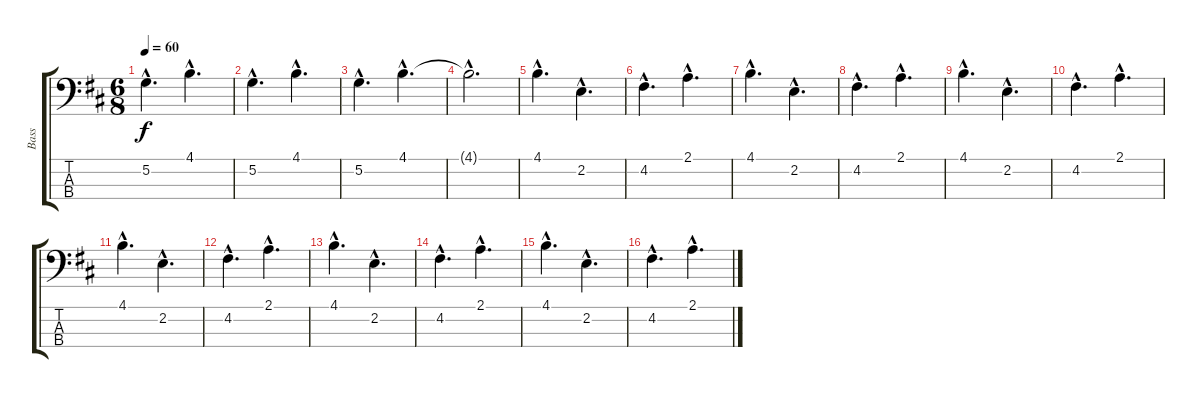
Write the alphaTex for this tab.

\track ("Bass" "Bass") {instrument electricbassfinger}
\staff {score tabs}
\tuning (G2 D2 A1 E1) {hide}
\ts (6 8)
\tempo 60
\clef f4
\ks bminor
5.2{hac}.4{d dy f} 4.1{hac}.4{d} |
5.2{hac}.4{d} 4.1{hac}.4{d} |
5.2{hac}.4{d} 4.1{hac}.4{d} |
4.1{hac t}.2{d} |
4.1{hac}.4{d} 2.2{hac}.4{d} |
4.2{hac}.4{d} 2.1{hac}.4{d} |
4.1{hac}.4{d} 2.2{hac}.4{d} |
4.2{hac}.4{d} 2.1{hac}.4{d} |
4.1{hac}.4{d} 2.2{hac}.4{d} |
4.2{hac}.4{d} 2.1{hac}.4{d} |
4.1{hac}.4{d} 2.2{hac}.4{d} |
4.2{hac}.4{d} 2.1{hac}.4{d} |
4.1{hac}.4{d} 2.2{hac}.4{d} |
4.2{hac}.4{d} 2.1{hac}.4{d} |
4.1{hac}.4{d} 2.2{hac}.4{d} |
4.2{hac}.4{d} 2.1{hac}.4{d}
